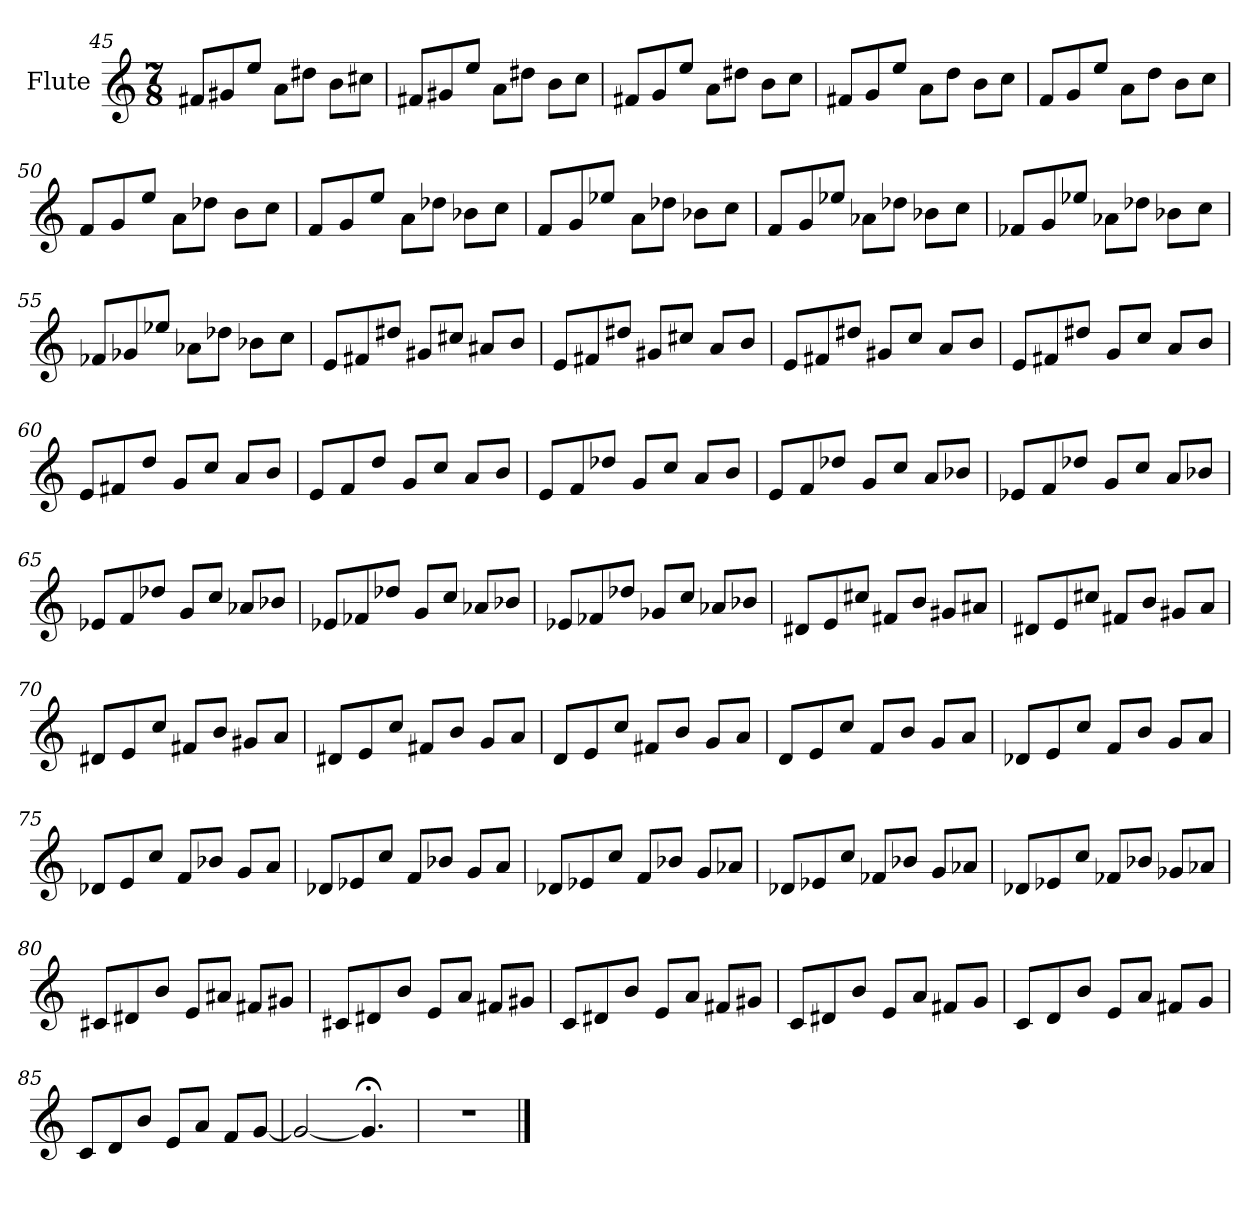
**kern
*part1
*staff1
*I"Flute
*I'Fl.
*clefG2
*k[]
*M7/8
=45
8f#X/L
8g#X/
8ee/J
8a\L
8dd#X\J
8b\L
8cc#X\J
=46
8f#X/L
8g#X/
8ee/J
8a\L
8dd#X\J
8b\L
8cc\J
!!LO:PB:g=z
=47
8f#X/L
8g/
8ee/J
8a\L
8dd#X\J
8b\L
8cc\J
=48
8f#X/L
8g/
8ee/J
8a\L
8dd\J
8b\L
8cc\J
=49
8f/L
8g/
8ee/J
8a\L
8dd\J
8b\L
8cc\J
=50
8f/L
8g/
8ee/J
8a\L
8dd-X\J
8b\L
8cc\J
=51
8f/L
8g/
8ee/J
8a\L
8dd-X\J
8b-X\L
8cc\J
!!LO:LB:g=z
=52
8f/L
8g/
8ee-X/J
8a\L
8dd-X\J
8b-X\L
8cc\J
=53
8f/L
8g/
8ee-X/J
8a-X\L
8dd-X\J
8b-X\L
8cc\J
=54
8f-X/L
8g/
8ee-X/J
8a-X\L
8dd-X\J
8b-X\L
8cc\J
=55
8f-X/L
8g-X/
8ee-X/J
8a-X\L
8dd-X\J
8b-X\L
8cc\J
!!LO:LB:g=z
=56
8e/L
8f#X/
8dd#X/J
8g#X/L
8cc#X/J
8a#X/L
8b/J
=57
8e/L
8f#X/
8dd#X/J
8g#X/L
8cc#X/J
8a/L
8b/J
=58
8e/L
8f#X/
8dd#X/J
8g#X/L
8cc/J
8a/L
8b/J
=59
8e/L
8f#X/
8dd#X/J
8g/L
8cc/J
8a/L
8b/J
=60
8e/L
8f#X/
8dd/J
8g/L
8cc/J
8a/L
8b/J
!!LO:LB:g=z
=61
8e/L
8f/
8dd/J
8g/L
8cc/J
8a/L
8b/J
=62
8e/L
8f/
8dd-X/J
8g/L
8cc/J
8a/L
8b/J
=63
8e/L
8f/
8dd-X/J
8g/L
8cc/J
8a/L
8b-X/J
=64
8e-X/L
8f/
8dd-X/J
8g/L
8cc/J
8a/L
8b-X/J
=65
8e-X/L
8f/
8dd-X/J
8g/L
8cc/J
8a-X/L
8b-X/J
!!LO:LB:g=z
=66
8e-X/L
8f-X/
8dd-X/J
8g/L
8cc/J
8a-X/L
8b-X/J
=67
8e-X/L
8f-X/
8dd-X/J
8g-X/L
8cc/J
8a-X/L
8b-X/J
=68
8d#X/L
8e/
8cc#X/J
8f#X/L
8b/J
8g#X/L
8a#X/J
=69
8d#X/L
8e/
8cc#X/J
8f#X/L
8b/J
8g#X/L
8a/J
!!LO:LB:g=z
=70
8d#X/L
8e/
8cc/J
8f#X/L
8b/J
8g#X/L
8a/J
=71
8d#X/L
8e/
8cc/J
8f#X/L
8b/J
8g/L
8a/J
=72
8d/L
8e/
8cc/J
8f#X/L
8b/J
8g/L
8a/J
=73
8d/L
8e/
8cc/J
8f/L
8b/J
8g/L
8a/J
=74
8d-X/L
8e/
8cc/J
8f/L
8b/J
8g/L
8a/J
!!LO:LB:g=z
=75
8d-X/L
8e/
8cc/J
8f/L
8b-X/J
8g/L
8a/J
=76
8d-X/L
8e-X/
8cc/J
8f/L
8b-X/J
8g/L
8a/J
=77
8d-X/L
8e-X/
8cc/J
8f/L
8b-X/J
8g/L
8a-X/J
=78
8d-X/L
8e-X/
8cc/J
8f-X/L
8b-X/J
8g/L
8a-X/J
!!LO:LB:g=z
=79
8d-X/L
8e-X/
8cc/J
8f-X/L
8b-X/J
8g-X/L
8a-X/J
=80
8c#X/L
8d#X/
8b/J
8e/L
8a#X/J
8f#X/L
8g#X/J
=81
8c#X/L
8d#X/
8b/J
8e/L
8a/J
8f#X/L
8g#X/J
=82
8c/L
8d#X/
8b/J
8e/L
8a/J
8f#X/L
8g#X/J
!!LO:LB:g=z
=83
8c/L
8d#X/
8b/J
8e/L
8a/J
8f#X/L
8g/J
=84
8c/L
8d/
8b/J
8e/L
8a/J
8f#X/L
8g/J
=85
8c/L
8d/
8b/J
8e/L
8a/J
8f/L
[8g/J
=86
2g/_
4.g;</]
=87
2..r
==
*-
